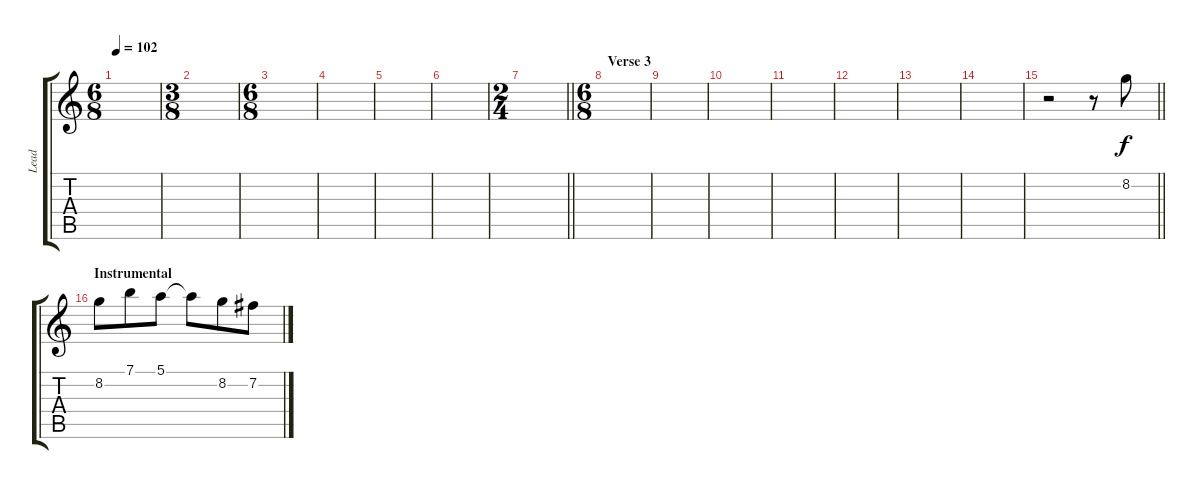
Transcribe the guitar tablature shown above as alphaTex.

\track ("Lead" "Lead") {instrument distortionguitar}
\staff {score tabs}
\tuning (E4 B3 G3 D3 A2 E2) {hide}
\ts (6 8)
\tempo 102
\clef g2
\ks c
|
\ts (3 8)
|
\ts (6 8)
|
|
|
|
\ts (2 4)
\barLineRight lightlight
|
\ts (6 8)
\section ("" "Verse 3")
|
|
|
|
|
|
|
\barLineRight lightlight
r.2 r.8 8.2.8 |
\section ("" "Instrumental")
8.2.8 7.1.8 5.1.8 5.1{t}.8 8.2.8 7.2.8
